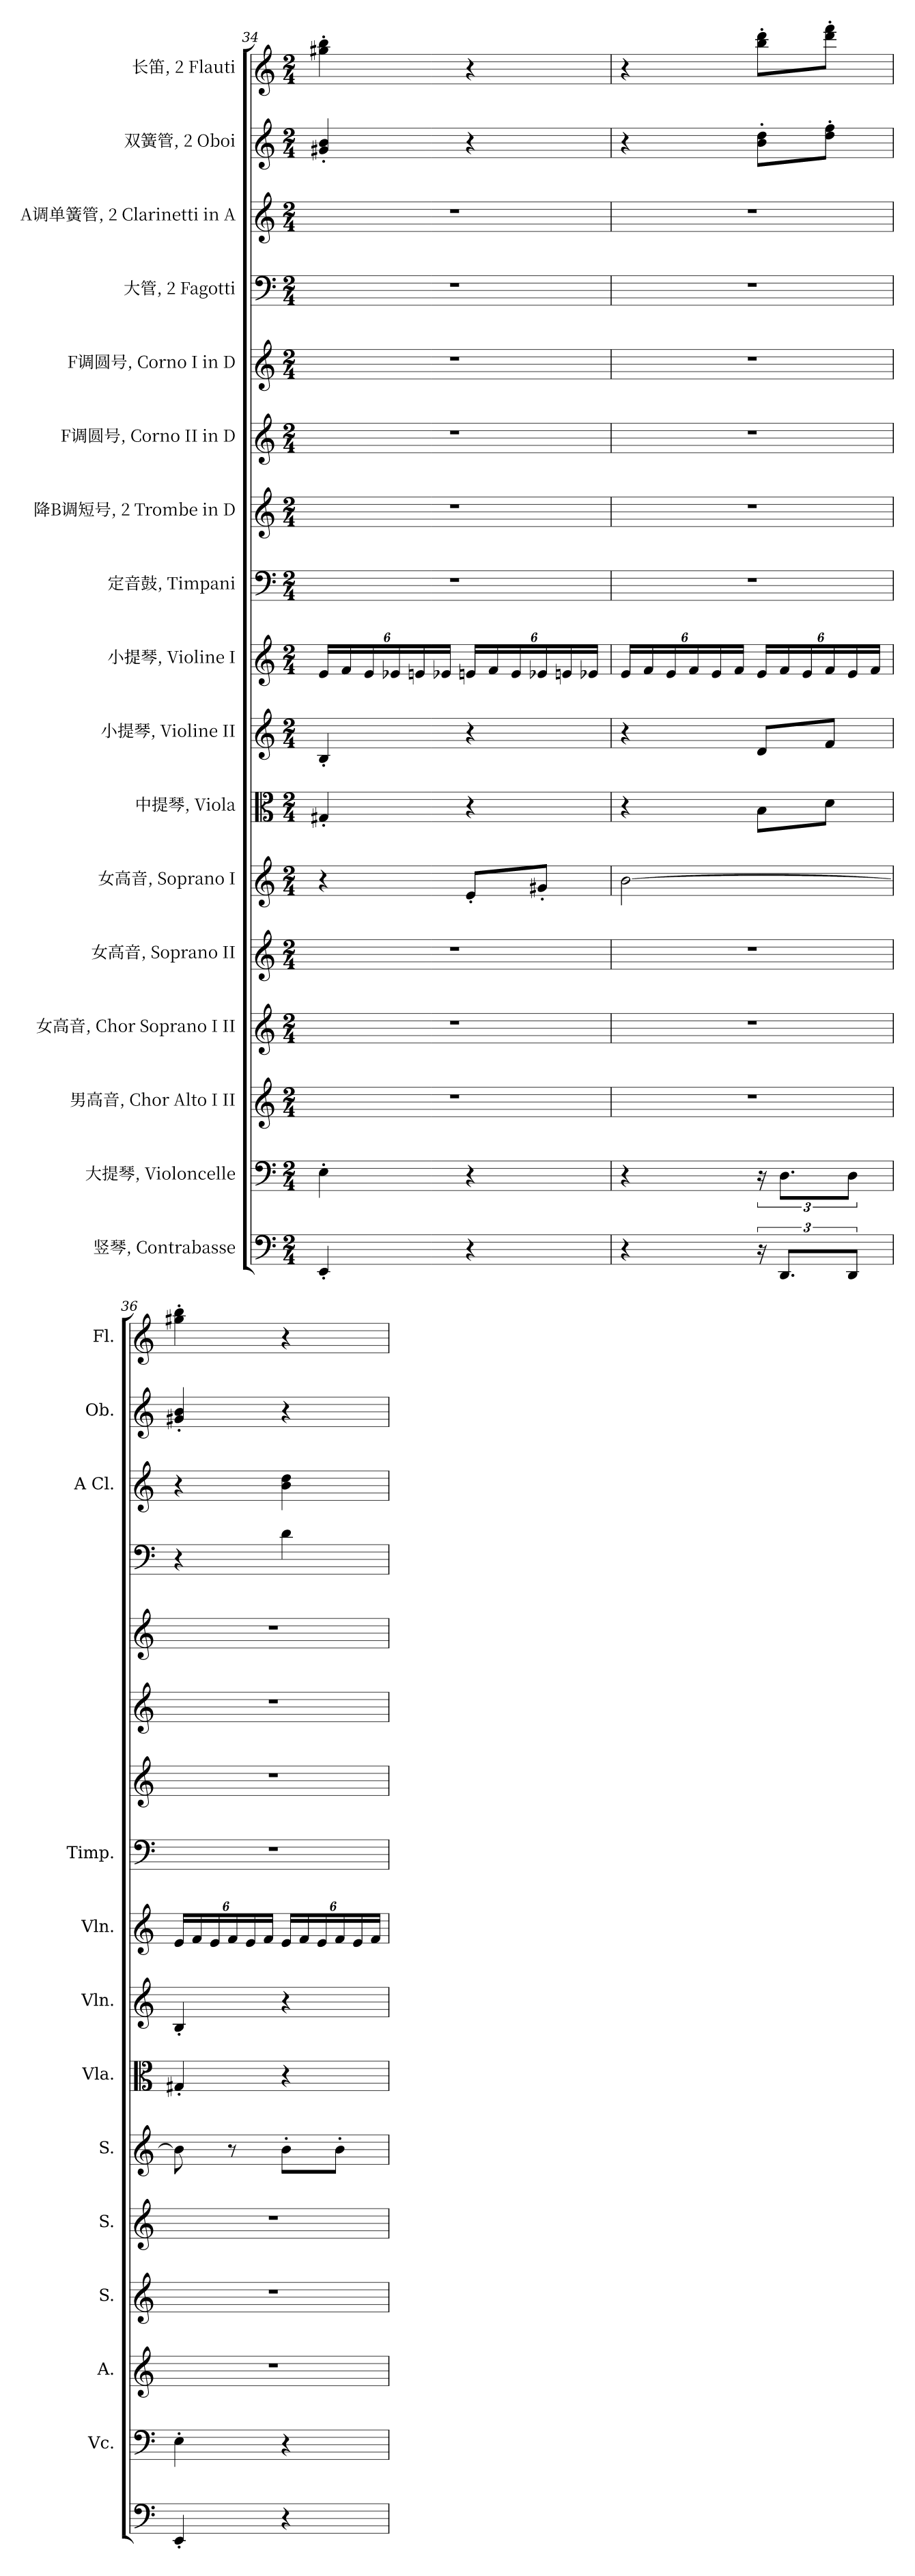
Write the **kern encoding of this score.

**kern	**kern	**kern	**kern	**kern	**kern	**kern	**kern	**kern	**kern	**kern	**kern	**kern	**kern	**kern	**kern	**kern
*part17	*part16	*part15	*part14	*part13	*part12	*part11	*part10	*part9	*part8	*part7	*part6	*part5	*part4	*part3	*part2	*part1
*staff17	*staff16	*staff15	*staff14	*staff13	*staff12	*staff11	*staff10	*staff9	*staff8	*staff7	*staff6	*staff5	*staff4	*staff3	*staff2	*staff1
*I"竖琴, Contrabasse	*I"大提琴, Violoncelle	*I"男高音, Chor Alto I II	*I"女高音, Chor Soprano I II	*I"女高音, Soprano II	*I"女高音, Soprano I	*I"中提琴, Viola	*I"小提琴, Violine II	*I"小提琴, Violine I	*I"定音鼓, Timpani	*I"降B调短号, 2 Trombe in D	*I"F调圆号, Corno II in D	*I"F调圆号, Corno I in D	*I"大管, 2 Fagotti	*I"A调单簧管, 2 Clarinetti in A	*I"双簧管, 2 Oboi	*I"长笛, 2 Flauti
*	*I'Vc.	*I'A.	*I'S.	*I'S.	*I'S.	*I'Vla.	*I'Vln.	*I'Vln.	*I'Timp.	*	*	*	*	*I'A Cl.	*I'Ob.	*I'Fl.
*clefF4	*clefF4	*clefG2	*clefG2	*clefG2	*clefG2	*clefC3	*clefG2	*clefG2	*clefF4	*clefG2	*clefG2	*clefG2	*clefF4	*clefG2	*clefG2	*clefG2
*	*	*	*	*	*	*	*	*	*	*ITrd1c2	*ITrd4c7	*ITrd4c7	*	*ITrd2c3	*	*
*k[]	*k[]	*k[]	*k[]	*k[]	*k[]	*k[]	*k[]	*k[]	*k[]	*k[b-e-]	*k[b-]	*k[b-]	*k[]	*k[f#c#g#]	*k[]	*k[]
*M2/4	*M2/4	*M2/4	*M2/4	*M2/4	*M2/4	*M2/4	*M2/4	*M2/4	*M2/4	*M2/4	*M2/4	*M2/4	*M2/4	*M2/4	*M2/4	*M2/4
*MM85	*MM85	*MM85	*MM85	*MM85	*MM85	*MM85	*MM85	*MM85	*MM85	*MM85	*MM85	*MM85	*MM85	*MM85	*MM85	*MM85
*	*	*	*	*	*	*	*	*Xbrackettup	*	*	*	*	*	*	*	*
=34	=34	=34	=34	=34	=34	=34	=34	=34	=34	=34	=34	=34	=34	=34	=34	=34
4EE'/	4E'\	2r	2r	2r	4r	4G#X'/	4B'/	24e/LL	2r	2r	2r	2r	2r	2r	4g#X/' 4b/'	4gg#X\' 4bb\'
.	.	.	.	.	.	.	.	24f/	.	.	.	.	.	.	.	.
.	.	.	.	.	.	.	.	24e/	.	.	.	.	.	.	.	.
.	.	.	.	.	.	.	.	24e-X/	.	.	.	.	.	.	.	.
.	.	.	.	.	.	.	.	24en/	.	.	.	.	.	.	.	.
.	.	.	.	.	.	.	.	24e-X/JJ	.	.	.	.	.	.	.	.
*	*	*	*	*	*	*	*	*	*	*	*	*	*	*	*	*MM90
4r	4r	.	.	.	8e'/L	4r	4r	24en/LL	.	.	.	.	.	.	4r	4r
.	.	.	.	.	.	.	.	24f/	.	.	.	.	.	.	.	.
.	.	.	.	.	.	.	.	24e/	.	.	.	.	.	.	.	.
.	.	.	.	.	8g#X'/J	.	.	24e-X/	.	.	.	.	.	.	.	.
.	.	.	.	.	.	.	.	24en/	.	.	.	.	.	.	.	.
.	.	.	.	.	.	.	.	24e-X/JJ	.	.	.	.	.	.	.	.
=35	=35	=35	=35	=35	=35	=35	=35	=35	=35	=35	=35	=35	=35	=35	=35	=35
*	*	*	*	*	*	*	*	*	*	*	*	*	*	*	*	*MM85
4r	4r	2r	2r	2r	[2b\	4r	4r	24e/LL	2r	2r	2r	2r	2r	2r	4r	4r
.	.	.	.	.	.	.	.	24f/	.	.	.	.	.	.	.	.
.	.	.	.	.	.	.	.	24e/	.	.	.	.	.	.	.	.
.	.	.	.	.	.	.	.	24f/	.	.	.	.	.	.	.	.
.	.	.	.	.	.	.	.	24e/	.	.	.	.	.	.	.	.
.	.	.	.	.	.	.	.	24f/JJ	.	.	.	.	.	.	.	.
*	*	*	*	*	*	*	*	*	*	*	*	*	*	*	*	*MM90
24r	24r	.	.	.	.	8B\L	8d/L	24e/LL	.	.	.	.	.	.	8b\' 8dd\'L	8bb\' 8ddd\'L
12.DD/L	12.D\L	.	.	.	.	.	.	24f/	.	.	.	.	.	.	.	.
.	.	.	.	.	.	.	.	24e/	.	.	.	.	.	.	.	.
.	.	.	.	.	.	8d\J	8f/J	24f/	.	.	.	.	.	.	8dd\' 8ff\'J	8ddd\' 8fff\'J
12DD/J	12D\J	.	.	.	.	.	.	24e/	.	.	.	.	.	.	.	.
.	.	.	.	.	.	.	.	24f/JJ	.	.	.	.	.	.	.	.
!!LO:PB:g=z
=36	=36	=36	=36	=36	=36	=36	=36	=36	=36	=36	=36	=36	=36	=36	=36	=36
*	*	*	*	*	*	*	*	*	*	*	*	*	*	*	*	*MM85
4EE'/	4E'\	2r	2r	2r	8b\]	4G#X'/	4B'/	24e/LL	2r	2r	2r	2r	4r	4r	4g#X/' 4b/'	4gg#X\' 4bb\'
.	.	.	.	.	.	.	.	24f/	.	.	.	.	.	.	.	.
.	.	.	.	.	.	.	.	24e/	.	.	.	.	.	.	.	.
.	.	.	.	.	8r	.	.	24f/	.	.	.	.	.	.	.	.
.	.	.	.	.	.	.	.	24e/	.	.	.	.	.	.	.	.
.	.	.	.	.	.	.	.	24f/JJ	.	.	.	.	.	.	.	.
*	*	*	*	*	*	*	*	*	*	*	*	*	*	*	*	*MM90
4r	4r	.	.	.	8b'\L	4r	4r	24e/LL	.	.	.	.	4d\	4g#\ 4b\	4r	4r
.	.	.	.	.	.	.	.	24f/	.	.	.	.	.	.	.	.
.	.	.	.	.	.	.	.	24e/	.	.	.	.	.	.	.	.
.	.	.	.	.	8b'\J	.	.	24f/	.	.	.	.	.	.	.	.
.	.	.	.	.	.	.	.	24e/	.	.	.	.	.	.	.	.
.	.	.	.	.	.	.	.	24f/JJ	.	.	.	.	.	.	.	.
=	=	=	=	=	=	=	=	=	=	=	=	=	=	=	=	=
*-	*-	*-	*-	*-	*-	*-	*-	*-	*-	*-	*-	*-	*-	*-	*-	*-
